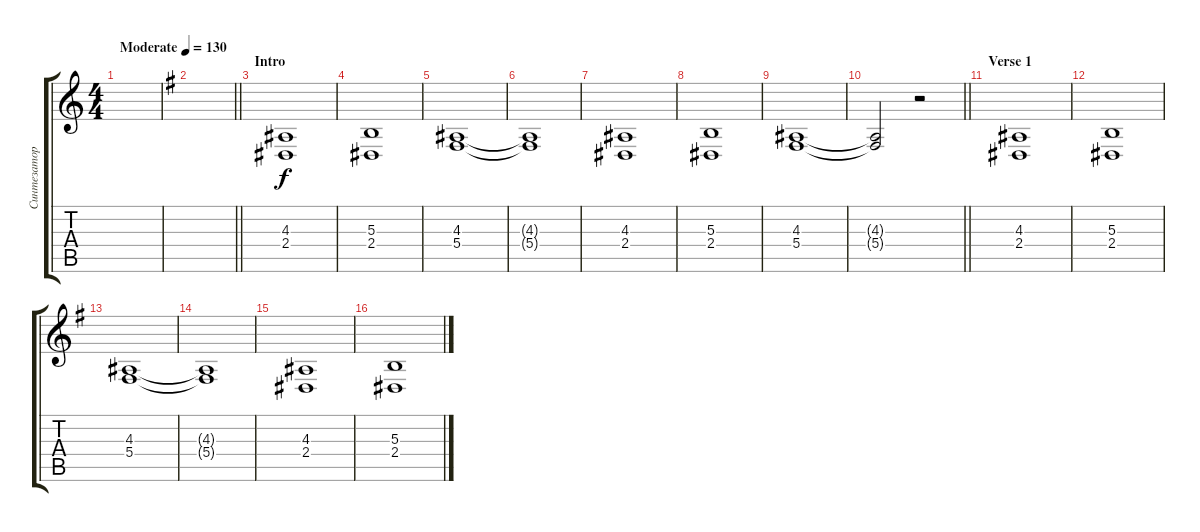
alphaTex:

\track ("Синтезатор" "Синтезатор") {instrument stringensemble2}
\staff {score tabs}
\tuning (Eb4 Bb3 Gb3 Db3 Ab2 Eb2) {hide}
\ts (4 4)
\tempo (130 "Moderate")
\clef g2
\ks c
|
\barLineRight lightlight
\ks eminor
|
\section ("" "Intro")
(4.3 2.4).1 |
(5.3 2.4).1 |
(4.3 5.4).1 |
(4.3{t} 5.4{t}).1 |
(4.3 2.4).1 |
(5.3 2.4).1 |
(4.3 5.4).1 |
\barLineRight lightlight
(4.3{t} 5.4{t}).2 r.2 |
\section ("" "Verse 1")
(4.3 2.4).1 |
(5.3 2.4).1 |
(4.3 5.4).1 |
(4.3{t} 5.4{t}).1 |
(4.3 2.4).1 |
(5.3 2.4).1
